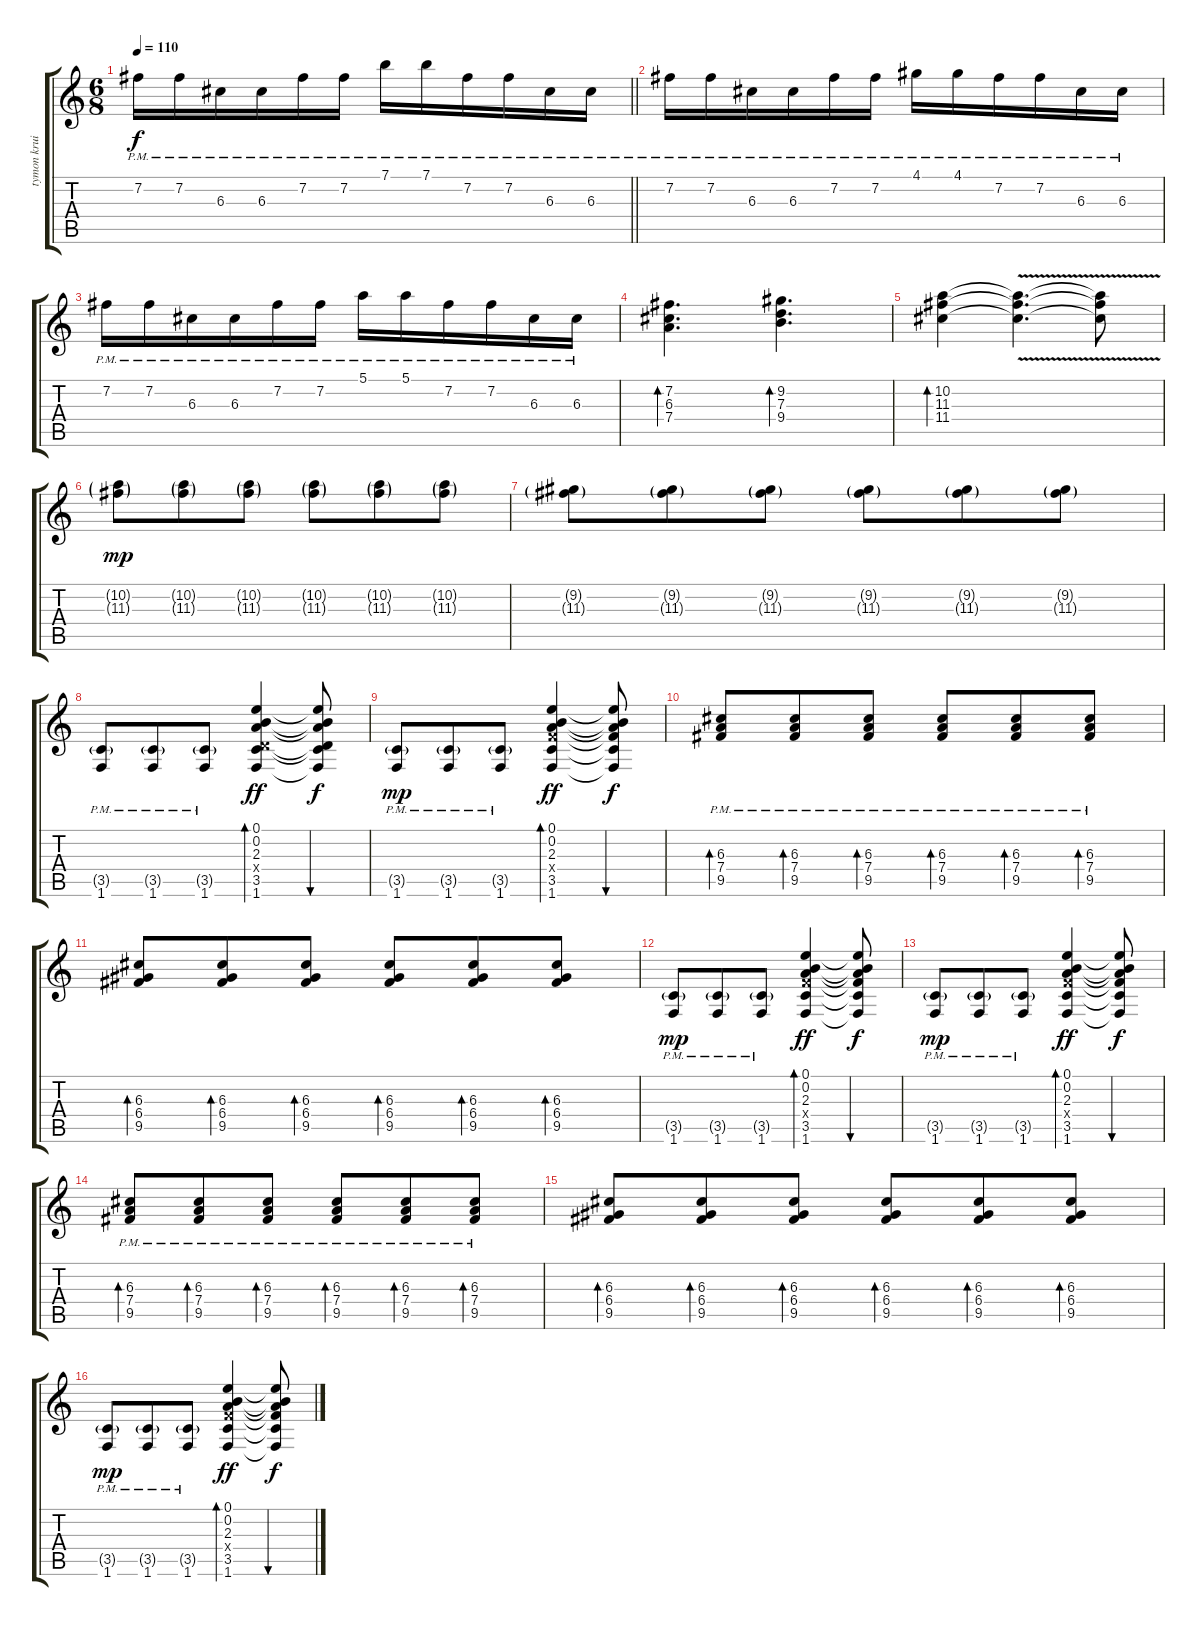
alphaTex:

\track ("tymon kruidenier" "tymon krui") {instrument distortionguitar}
\staff {score tabs}
\tuning (E4 B3 G3 D3 A2 E2) {hide}
\ts (6 8)
\tempo 110
\clef g2
\barLineRight lightlight
\ks c
7.2{pm}.16{dy f} 7.2{pm}.16 6.3{pm}.16 6.3{pm}.16 7.2{pm}.16 7.2{pm}.16 7.1{pm}.16 7.1{pm}.16 7.2{pm}.16 7.2{pm}.16 6.3{pm}.16 6.3{pm}.16 |
\section ("" "")
7.2{pm}.16 7.2{pm}.16 6.3{pm}.16 6.3{pm}.16 7.2{pm}.16 7.2{pm}.16 4.1{pm}.16 4.1{pm}.16 7.2{pm}.16 7.2{pm}.16 6.3{pm}.16 6.3{pm}.16 |
7.2{pm}.16 7.2{pm}.16 6.3{pm}.16 6.3{pm}.16 7.2{pm}.16 7.2{pm}.16 5.1{pm}.16 5.1{pm}.16 7.2{pm}.16 7.2{pm}.16 6.3{pm}.16 6.3{pm}.16 |
(7.2 6.3 7.4).4{d bd 30 volume 11 instrument distortionguitar} (9.2 7.3 9.4).4{d bd 30} |
(10.2 11.3 11.4).4{bd 30} (10.2{v t} 11.3{v t} 11.4{v t}).4{d} (10.2{t} 11.3{t} 11.4{t}).8 |
(10.2{g} 11.3{g}).8{dy mp volume 13} (10.2{g} 11.3{g}).8 (10.2{g} 11.3{g}).8 (10.2{g} 11.3{g}).8 (10.2{g} 11.3{g}).8 (10.2{g} 11.3{g}).8 |
(9.2{g} 11.3{g}).8 (9.2{g} 11.3{g}).8 (9.2{g} 11.3{g}).8 (9.2{g} 11.3{g}).8 (9.2{g} 11.3{g}).8 (9.2{g} 11.3{g}).8 |
(3.5{g} 1.6{pm}).8{volume 11} (3.5{g} 1.6{pm}).8 (3.5{g} 1.6{pm}).8 (0.1 0.2 2.3 0.4{x} 3.5 1.6).4{bd 30 dy ff} (0.1{t} 0.2{t} 2.3{t} 0.4{t} 3.5{t} 1.6{t}).8{bu 30 dy f} |
(3.5{g} 1.6{pm}).8{dy mp} (3.5{g} 1.6{pm}).8 (3.5{g} 1.6{pm}).8 (0.1 0.2 2.3 3.4{x} 3.5 1.6).4{bd 30 dy ff} (0.1{t} 0.2{t} 2.3{t} 3.4{t} 3.5{t} 1.6{t}).8{bu 30 dy f} |
(6.3 7.4{pm} 9.5{pm}).8{bd 60 volume 6} (6.3 7.4{pm} 9.5{pm}).8{bd 60 volume 13} (6.3 7.4{pm} 9.5{pm}).8{bd 60} (6.3 7.4{pm} 9.5{pm}).8{bd 60} (6.3 7.4{pm} 9.5{pm}).8{bd 60} (6.3 7.4{pm} 9.5{pm}).8{bd 60} |
(6.3 6.4 9.5).8{bd 60 volume 13} (6.3 6.4 9.5).8{bd 60} (6.3 6.4 9.5).8{bd 60} (6.3 6.4 9.5).8{bd 60} (6.3 6.4 9.5).8{bd 60} (6.3 6.4 9.5).8{bd 60} |
(3.5{g} 1.6{pm}).8{dy mp volume 11} (3.5{g} 1.6{pm}).8 (3.5{g} 1.6{pm}).8 (0.1 0.2 2.3 3.4{x} 3.5 1.6).4{bd 30 dy ff} (0.1{t} 0.2{t} 2.3{t} 3.4{t} 3.5{t} 1.6{t}).8{bu 30 dy f} |
(3.5{g} 1.6{pm}).8{dy mp} (3.5{g} 1.6{pm}).8 (3.5{g} 1.6{pm}).8 (0.1 0.2 2.3 3.4{x} 3.5 1.6).4{bd 30 dy ff} (0.1{t} 0.2{t} 2.3{t} 3.4{t} 3.5{t} 1.6{t}).8{bu 30 dy f} |
(6.3 7.4{pm} 9.5{pm}).8{bd 60 volume 6} (6.3 7.4{pm} 9.5{pm}).8{bd 60 volume 13} (6.3 7.4{pm} 9.5{pm}).8{bd 60} (6.3 7.4{pm} 9.5{pm}).8{bd 60} (6.3 7.4{pm} 9.5{pm}).8{bd 60} (6.3 7.4{pm} 9.5{pm}).8{bd 60} |
(6.3 6.4 9.5).8{bd 60 volume 13} (6.3 6.4 9.5).8{bd 60} (6.3 6.4 9.5).8{bd 60} (6.3 6.4 9.5).8{bd 60} (6.3 6.4 9.5).8{bd 60} (6.3 6.4 9.5).8{bd 60} |
(3.5{g} 1.6{pm}).8{dy mp volume 11} (3.5{g} 1.6{pm}).8 (3.5{g} 1.6{pm}).8 (0.1 0.2 2.3 3.4{x} 3.5 1.6).4{bd 30 dy ff} (0.1{t} 0.2{t} 2.3{t} 3.4{t} 3.5{t} 1.6{t}).8{bu 30 dy f}
